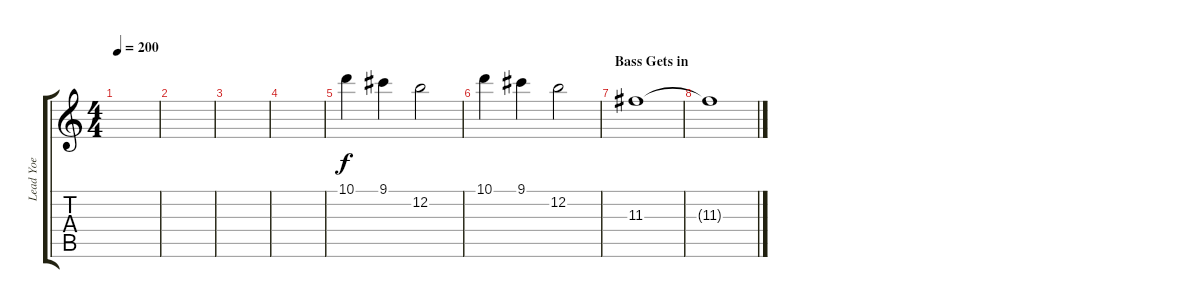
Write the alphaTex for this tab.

\track ("Lead Yoe" "Lead Yoe") {instrument overdrivenguitar}
\staff {score tabs}
\tuning (E4 B3 G3 D3 A2 E2) {hide}
\ts (4 4)
\tempo 200
\clef g2
\ks c
|
|
|
|
10.1.4{volume 9} 9.1.4 12.2.2 |
10.1.4 9.1.4 12.2.2 |
\section ("" "Bass Gets in")
11.3.1{volume 3} |
11.3{t}.1
